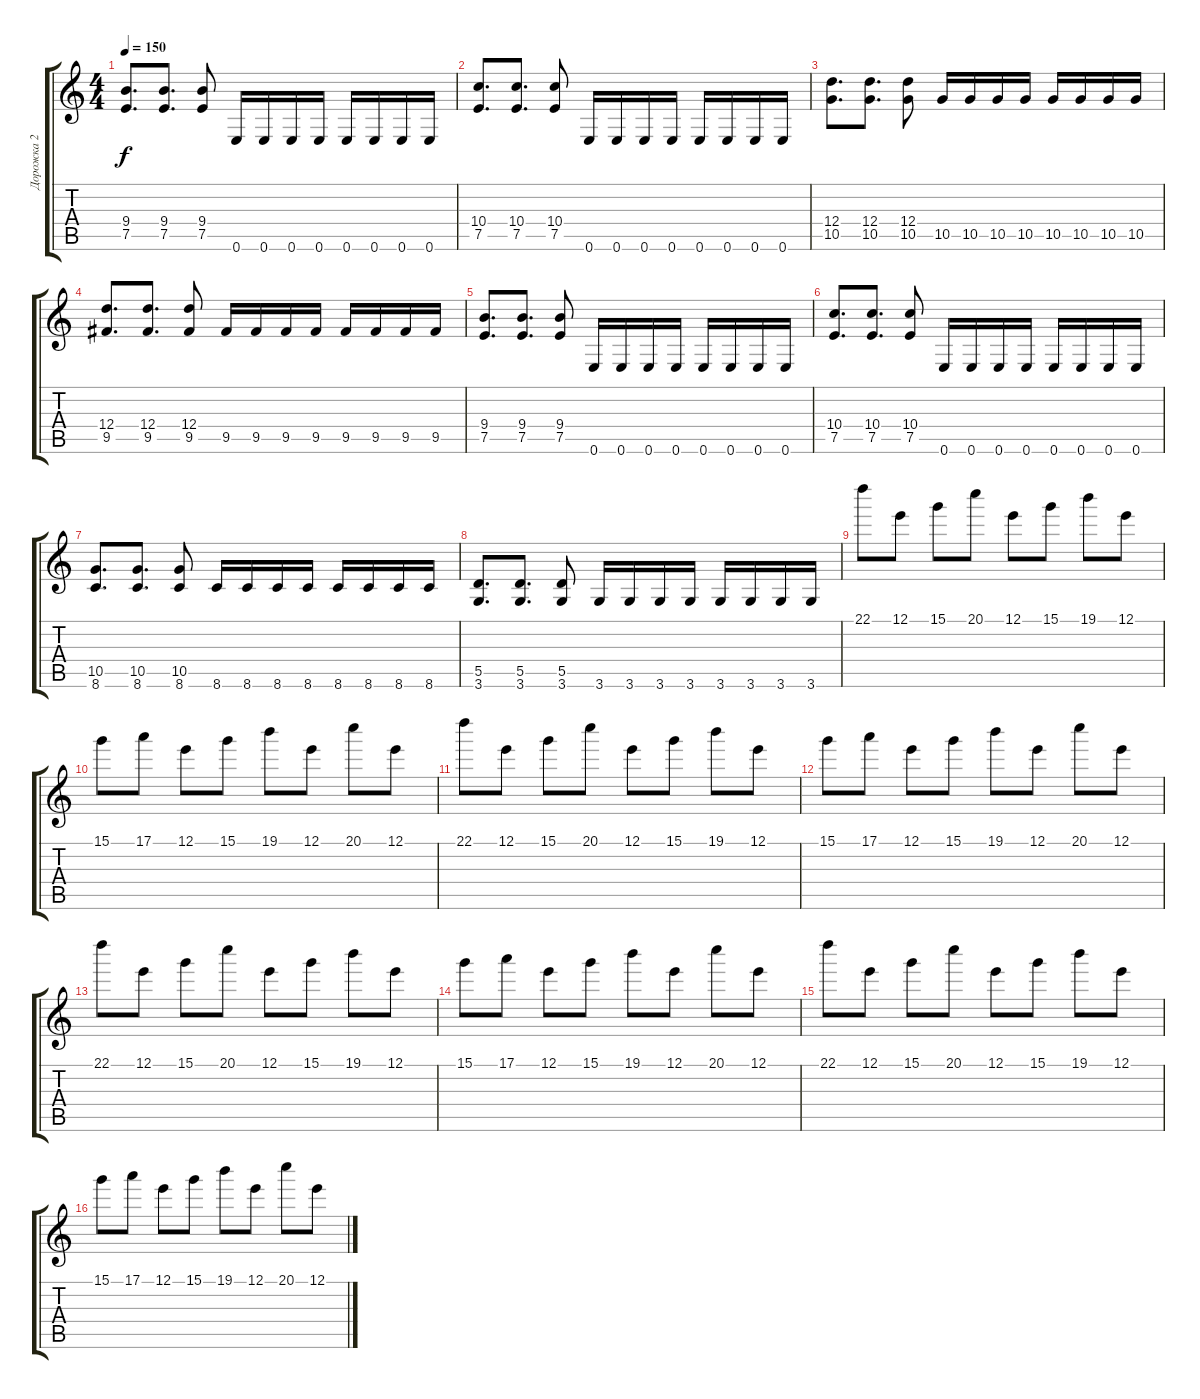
\track ("Дорожка 2" "Дорожка 2") {instrument overdrivenguitar}
\staff {score tabs}
\tuning (E4 B3 G3 D3 A2 E2) {hide}
\ts (4 4)
\tempo 150
\clef g2
\ks c
(9.4 7.5).8{d dy f} (9.4 7.5).8{d} (9.4 7.5).8 0.6.16 0.6.16 0.6.16 0.6.16 0.6.16 0.6.16 0.6.16 0.6.16 |
(10.4 7.5).8{d} (10.4 7.5).8{d} (10.4 7.5).8 0.6.16 0.6.16 0.6.16 0.6.16 0.6.16 0.6.16 0.6.16 0.6.16 |
(12.4 10.5).8{d} (12.4 10.5).8{d} (12.4 10.5).8 10.5.16 10.5.16 10.5.16 10.5.16 10.5.16 10.5.16 10.5.16 10.5.16 |
(12.4 9.5).8{d} (12.4 9.5).8{d} (12.4 9.5).8 9.5.16 9.5.16 9.5.16 9.5.16 9.5.16 9.5.16 9.5.16 9.5.16 |
(9.4 7.5).8{d} (9.4 7.5).8{d} (9.4 7.5).8 0.6.16 0.6.16 0.6.16 0.6.16 0.6.16 0.6.16 0.6.16 0.6.16 |
(10.4 7.5).8{d} (10.4 7.5).8{d} (10.4 7.5).8 0.6.16 0.6.16 0.6.16 0.6.16 0.6.16 0.6.16 0.6.16 0.6.16 |
(10.5 8.6).8{d} (10.5 8.6).8{d} (10.5 8.6).8 8.6.16 8.6.16 8.6.16 8.6.16 8.6.16 8.6.16 8.6.16 8.6.16 |
(5.5 3.6).8{d} (5.5 3.6).8{d} (5.5 3.6).8 3.6.16 3.6.16 3.6.16 3.6.16 3.6.16 3.6.16 3.6.16 3.6.16 |
22.1.8 12.1.8 15.1.8 20.1.8 12.1.8 15.1.8 19.1.8 12.1.8 |
15.1.8 17.1.8 12.1.8 15.1.8 19.1.8 12.1.8 20.1.8 12.1.8 |
22.1.8 12.1.8 15.1.8 20.1.8 12.1.8 15.1.8 19.1.8 12.1.8 |
15.1.8 17.1.8 12.1.8 15.1.8 19.1.8 12.1.8 20.1.8 12.1.8 |
22.1.8 12.1.8 15.1.8 20.1.8 12.1.8 15.1.8 19.1.8 12.1.8 |
15.1.8 17.1.8 12.1.8 15.1.8 19.1.8 12.1.8 20.1.8 12.1.8 |
22.1.8 12.1.8 15.1.8 20.1.8 12.1.8 15.1.8 19.1.8 12.1.8 |
15.1.8 17.1.8 12.1.8 15.1.8 19.1.8 12.1.8 20.1.8 12.1.8
